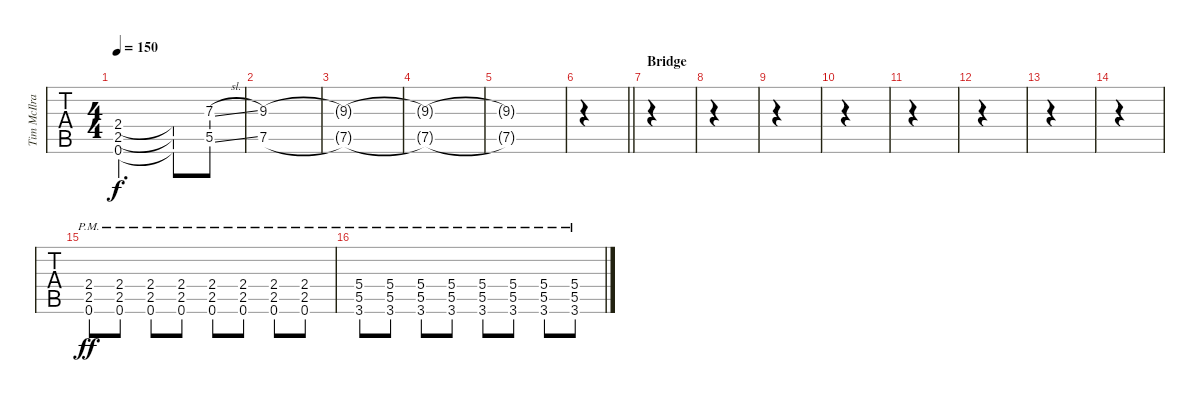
\track ("Tim McIlrath - Guitar One" "Tim McIlra") {instrument distortionguitar}
\staff {tabs}
\tuning (Eb4 Bb3 Gb3 Db3 Ab2 Eb2) {hide}
\ts (4 4)
\tempo 150
\clef g2
\ks db
(2.4{t} 2.5{t} 0.6{t}).2{d dy f} (2.4{t} 2.5{t} 0.6{t}).8 (7.3{sl} 5.5{sl}).8 |
(9.3 7.5).1 |
(9.3{t} 7.5{t}).1 |
(9.3{t} 7.5{t}).1{volume 0} |
(9.3{t} 7.5{t}).1 |
\barLineRight lightlight
|
\section ("" "Bridge")
|
|
|
|
|
|
|
|
(2.4{pm} 2.5{pm} 0.6{pm}).8{dy ff volume 8} (2.4{pm} 2.5{pm} 0.6{pm}).8 (2.4{pm} 2.5{pm} 0.6{pm}).8 (2.4{pm} 2.5{pm} 0.6{pm}).8 (2.4{pm} 2.5{pm} 0.6{pm}).8 (2.4{pm} 2.5{pm} 0.6{pm}).8 (2.4{pm} 2.5{pm} 0.6{pm}).8 (2.4{pm} 2.5{pm} 0.6{pm}).8 |
(5.4{pm} 5.5{pm} 3.6{pm}).8 (5.4{pm} 5.5{pm} 3.6{pm}).8 (5.4{pm} 5.5{pm} 3.6{pm}).8 (5.4{pm} 5.5{pm} 3.6{pm}).8 (5.4{pm} 5.5{pm} 3.6{pm}).8 (5.4{pm} 5.5{pm} 3.6{pm}).8 (5.4{pm} 5.5{pm} 3.6{pm}).8 (5.4{pm} 5.5{pm} 3.6{pm}).8
